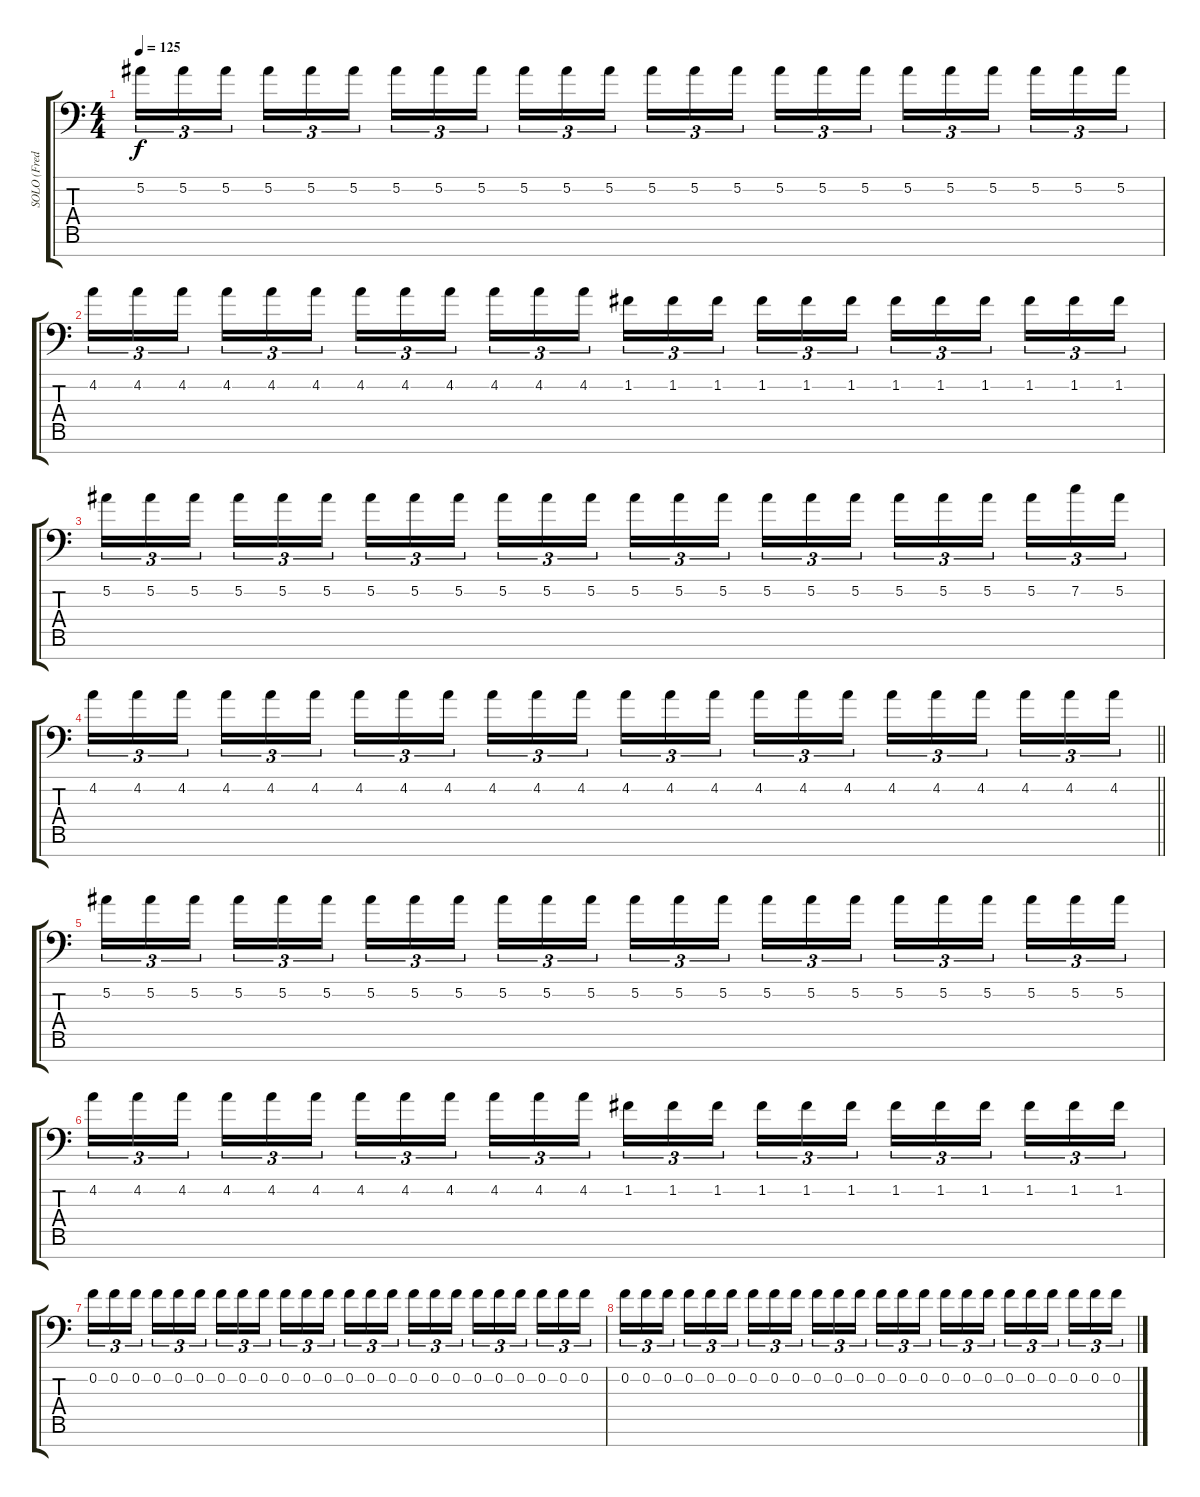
\track ("SOLO (Fredrik Thordendal)" "SOLO (Fred") {instrument overdrivenguitar}
\staff {score tabs}
\tuning (Bb3 F3 Db3 Ab2 Eb2 Bb1 F1) {hide}
\ts (4 4)
\tempo 125
\clef f4
\ks c
5.2.16{tu (3 2) dy f volume 4} 5.2.16{tu (3 2)} 5.2.16{tu (3 2) beam splitsecondary} 5.2.16{tu (3 2)} 5.2.16{tu (3 2)} 5.2.16{tu (3 2)} 5.2.16{tu (3 2)} 5.2.16{tu (3 2)} 5.2.16{tu (3 2) beam splitsecondary} 5.2.16{tu (3 2)} 5.2.16{tu (3 2)} 5.2.16{tu (3 2)} 5.2.16{tu (3 2)} 5.2.16{tu (3 2)} 5.2.16{tu (3 2) beam splitsecondary} 5.2.16{tu (3 2)} 5.2.16{tu (3 2)} 5.2.16{tu (3 2)} 5.2.16{tu (3 2)} 5.2.16{tu (3 2)} 5.2.16{tu (3 2) beam splitsecondary} 5.2.16{tu (3 2)} 5.2.16{tu (3 2)} 5.2.16{tu (3 2)} |
4.2.16{tu (3 2)} 4.2.16{tu (3 2)} 4.2.16{tu (3 2) beam splitsecondary} 4.2.16{tu (3 2)} 4.2.16{tu (3 2)} 4.2.16{tu (3 2)} 4.2.16{tu (3 2)} 4.2.16{tu (3 2)} 4.2.16{tu (3 2) beam splitsecondary} 4.2.16{tu (3 2)} 4.2.16{tu (3 2)} 4.2.16{tu (3 2)} 1.2.16{tu (3 2)} 1.2.16{tu (3 2)} 1.2.16{tu (3 2) beam splitsecondary} 1.2.16{tu (3 2)} 1.2.16{tu (3 2)} 1.2.16{tu (3 2)} 1.2.16{tu (3 2)} 1.2.16{tu (3 2)} 1.2.16{tu (3 2) beam splitsecondary} 1.2.16{tu (3 2)} 1.2.16{tu (3 2)} 1.2.16{tu (3 2)} |
5.2.16{tu (3 2)} 5.2.16{tu (3 2)} 5.2.16{tu (3 2) beam splitsecondary} 5.2.16{tu (3 2)} 5.2.16{tu (3 2)} 5.2.16{tu (3 2)} 5.2.16{tu (3 2)} 5.2.16{tu (3 2)} 5.2.16{tu (3 2) beam splitsecondary} 5.2.16{tu (3 2)} 5.2.16{tu (3 2)} 5.2.16{tu (3 2)} 5.2.16{tu (3 2)} 5.2.16{tu (3 2)} 5.2.16{tu (3 2) beam splitsecondary} 5.2.16{tu (3 2)} 5.2.16{tu (3 2)} 5.2.16{tu (3 2)} 5.2.16{tu (3 2)} 5.2.16{tu (3 2)} 5.2.16{tu (3 2) beam splitsecondary} 5.2.16{tu (3 2)} 7.2.16{tu (3 2)} 5.2.16{tu (3 2)} |
\barLineRight lightlight
4.2.16{tu (3 2)} 4.2.16{tu (3 2)} 4.2.16{tu (3 2) beam splitsecondary} 4.2.16{tu (3 2)} 4.2.16{tu (3 2)} 4.2.16{tu (3 2)} 4.2.16{tu (3 2)} 4.2.16{tu (3 2)} 4.2.16{tu (3 2) beam splitsecondary} 4.2.16{tu (3 2)} 4.2.16{tu (3 2)} 4.2.16{tu (3 2)} 4.2.16{tu (3 2)} 4.2.16{tu (3 2)} 4.2.16{tu (3 2) beam splitsecondary} 4.2.16{tu (3 2)} 4.2.16{tu (3 2)} 4.2.16{tu (3 2)} 4.2.16{tu (3 2)} 4.2.16{tu (3 2)} 4.2.16{tu (3 2) beam splitsecondary} 4.2.16{tu (3 2)} 4.2.16{tu (3 2)} 4.2.16{tu (3 2)} |
5.2.16{tu (3 2) volume 3} 5.2.16{tu (3 2)} 5.2.16{tu (3 2) beam splitsecondary} 5.2.16{tu (3 2)} 5.2.16{tu (3 2)} 5.2.16{tu (3 2)} 5.2.16{tu (3 2)} 5.2.16{tu (3 2)} 5.2.16{tu (3 2) beam splitsecondary} 5.2.16{tu (3 2)} 5.2.16{tu (3 2)} 5.2.16{tu (3 2)} 5.2.16{tu (3 2)} 5.2.16{tu (3 2)} 5.2.16{tu (3 2) beam splitsecondary} 5.2.16{tu (3 2)} 5.2.16{tu (3 2)} 5.2.16{tu (3 2)} 5.2.16{tu (3 2)} 5.2.16{tu (3 2)} 5.2.16{tu (3 2) beam splitsecondary} 5.2.16{tu (3 2)} 5.2.16{tu (3 2)} 5.2.16{tu (3 2)} |
4.2.16{tu (3 2)} 4.2.16{tu (3 2)} 4.2.16{tu (3 2) beam splitsecondary} 4.2.16{tu (3 2)} 4.2.16{tu (3 2)} 4.2.16{tu (3 2)} 4.2.16{tu (3 2)} 4.2.16{tu (3 2)} 4.2.16{tu (3 2) beam splitsecondary} 4.2.16{tu (3 2)} 4.2.16{tu (3 2)} 4.2.16{tu (3 2)} 1.2.16{tu (3 2)} 1.2.16{tu (3 2)} 1.2.16{tu (3 2) beam splitsecondary} 1.2.16{tu (3 2)} 1.2.16{tu (3 2)} 1.2.16{tu (3 2)} 1.2.16{tu (3 2)} 1.2.16{tu (3 2)} 1.2.16{tu (3 2) beam splitsecondary} 1.2.16{tu (3 2)} 1.2.16{tu (3 2)} 1.2.16{tu (3 2)} |
0.2.16{tu (3 2)} 0.2.16{tu (3 2)} 0.2.16{tu (3 2) beam splitsecondary} 0.2.16{tu (3 2)} 0.2.16{tu (3 2)} 0.2.16{tu (3 2)} 0.2.16{tu (3 2)} 0.2.16{tu (3 2)} 0.2.16{tu (3 2) beam splitsecondary} 0.2.16{tu (3 2)} 0.2.16{tu (3 2)} 0.2.16{tu (3 2)} 0.2.16{tu (3 2)} 0.2.16{tu (3 2)} 0.2.16{tu (3 2) beam splitsecondary} 0.2.16{tu (3 2)} 0.2.16{tu (3 2)} 0.2.16{tu (3 2)} 0.2.16{tu (3 2)} 0.2.16{tu (3 2)} 0.2.16{tu (3 2) beam splitsecondary} 0.2.16{tu (3 2)} 0.2.16{tu (3 2)} 0.2.16{tu (3 2)} |
0.2.16{tu (3 2)} 0.2.16{tu (3 2)} 0.2.16{tu (3 2) beam splitsecondary} 0.2.16{tu (3 2)} 0.2.16{tu (3 2)} 0.2.16{tu (3 2)} 0.2.16{tu (3 2)} 0.2.16{tu (3 2)} 0.2.16{tu (3 2) beam splitsecondary} 0.2.16{tu (3 2)} 0.2.16{tu (3 2)} 0.2.16{tu (3 2)} 0.2.16{tu (3 2)} 0.2.16{tu (3 2)} 0.2.16{tu (3 2) beam splitsecondary} 0.2.16{tu (3 2)} 0.2.16{tu (3 2)} 0.2.16{tu (3 2)} 0.2.16{tu (3 2)} 0.2.16{tu (3 2)} 0.2.16{tu (3 2) beam splitsecondary} 0.2.16{tu (3 2)} 0.2.16{tu (3 2)} 0.2.16{tu (3 2)}
